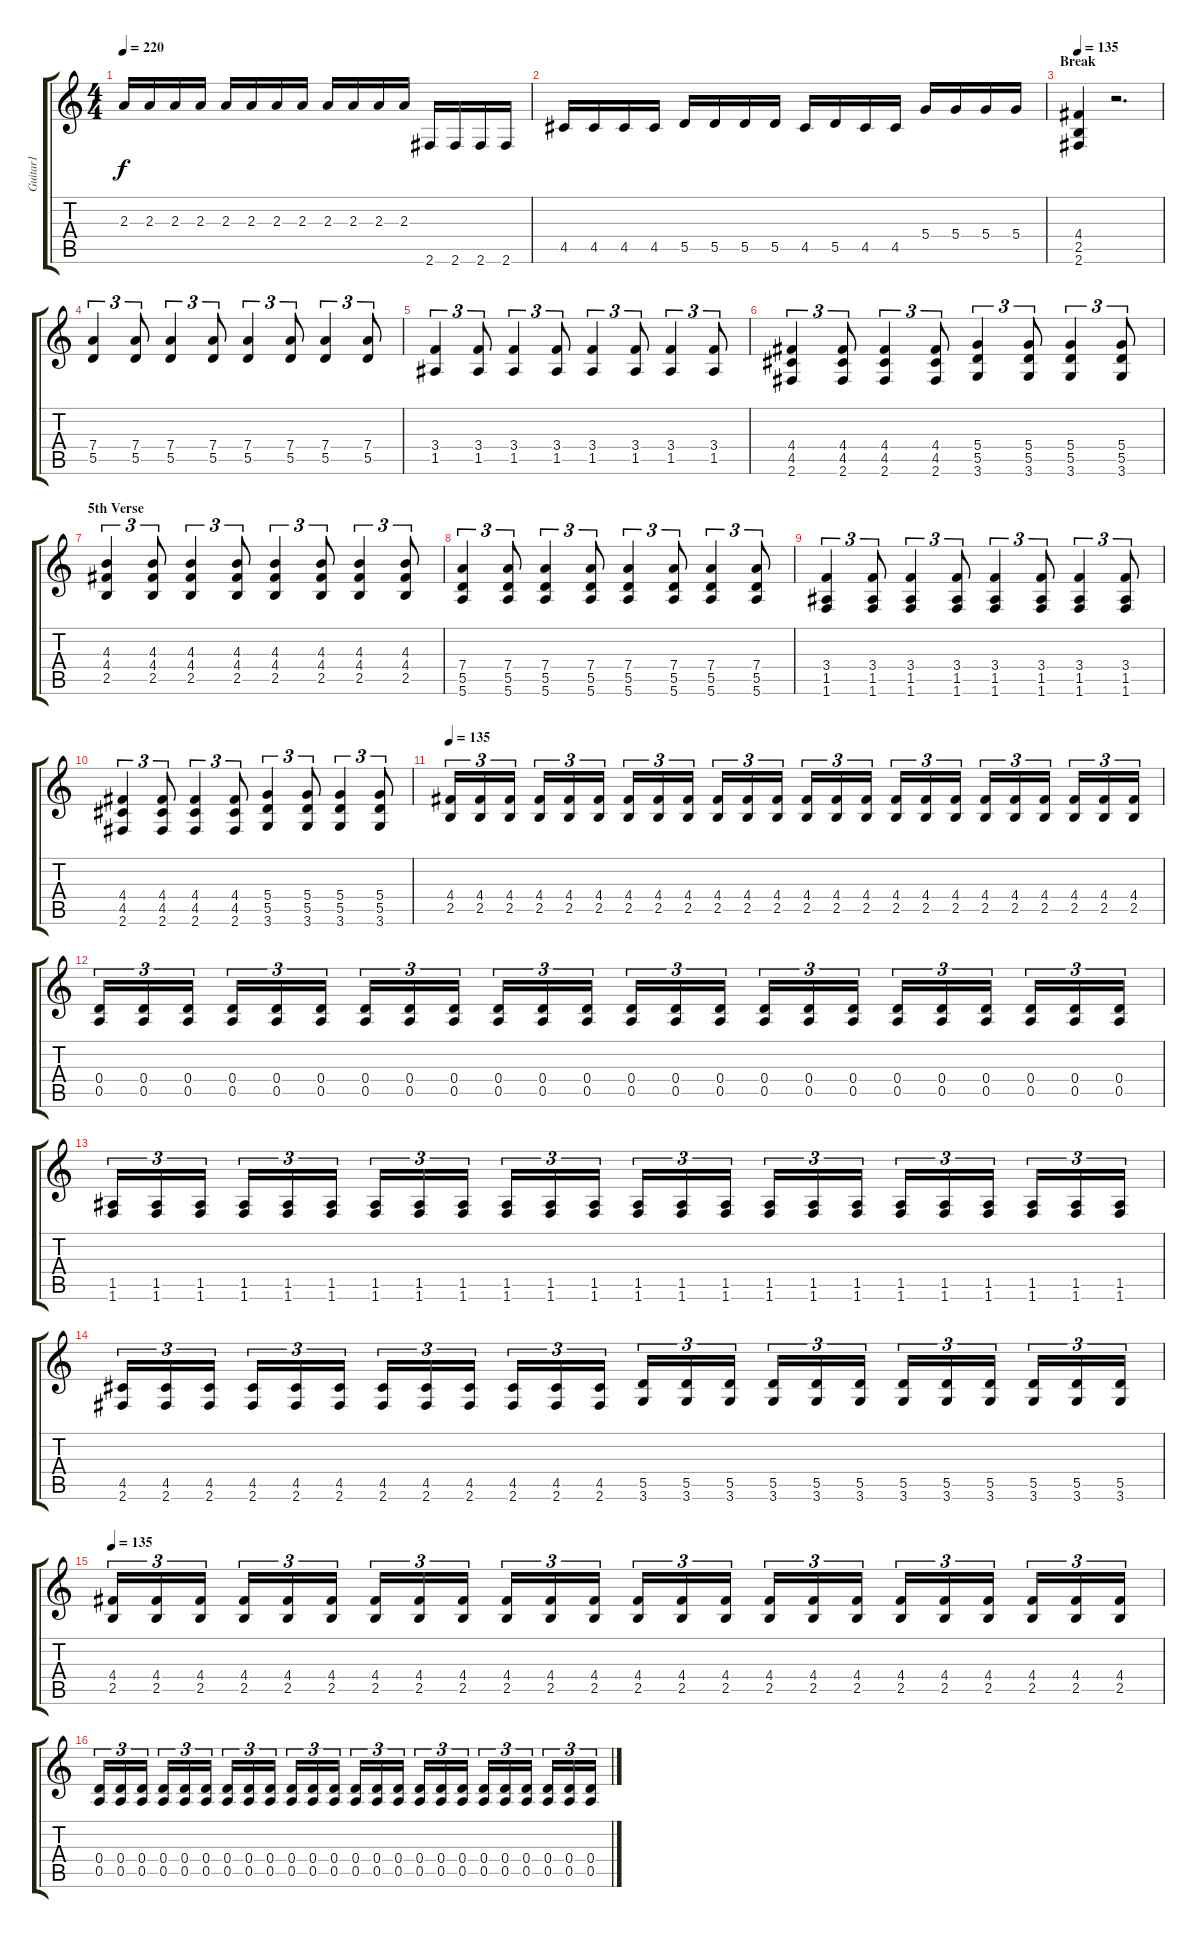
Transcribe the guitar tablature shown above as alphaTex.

\track ("Guitar1" "Guitar1") {instrument distortionguitar}
\staff {score tabs}
\tuning (E4 B3 G3 D3 A2 E2) {hide}
\ts (4 4)
\tempo 220
\clef g2
\ks c
2.3.16{dy f} 2.3.16 2.3.16 2.3.16 2.3.16 2.3.16 2.3.16 2.3.16 2.3.16 2.3.16 2.3.16 2.3.16 2.6.16 2.6.16 2.6.16 2.6.16 |
4.5.16 4.5.16 4.5.16 4.5.16 5.5.16 5.5.16 5.5.16 5.5.16 4.5.16 5.5.16 4.5.16 4.5.16 5.4.16 5.4.16 5.4.16 5.4.16 |
\section ("" "Break")
\tempo 135
(4.4 2.5 2.6).4 r.2{d} |
(7.4 5.5).4{tu (3 2)} (7.4 5.5).8{tu (3 2)} (7.4 5.5).4{tu (3 2)} (7.4 5.5).8{tu (3 2)} (7.4 5.5).4{tu (3 2)} (7.4 5.5).8{tu (3 2)} (7.4 5.5).4{tu (3 2)} (7.4 5.5).8{tu (3 2)} |
(3.4 1.5).4{tu (3 2)} (3.4 1.5).8{tu (3 2)} (3.4 1.5).4{tu (3 2)} (3.4 1.5).8{tu (3 2)} (3.4 1.5).4{tu (3 2)} (3.4 1.5).8{tu (3 2)} (3.4 1.5).4{tu (3 2)} (3.4 1.5).8{tu (3 2)} |
(4.4 4.5 2.6).4{tu (3 2)} (4.4 4.5 2.6).8{tu (3 2)} (4.4 4.5 2.6).4{tu (3 2)} (4.4 4.5 2.6).8{tu (3 2)} (5.4 5.5 3.6).4{tu (3 2)} (5.4 5.5 3.6).8{tu (3 2)} (5.4 5.5 3.6).4{tu (3 2)} (5.4 5.5 3.6).8{tu (3 2)} |
\section ("" "5th Verse")
(4.3 4.4 2.5).4{tu (3 2)} (4.3 4.4 2.5).8{tu (3 2)} (4.3 4.4 2.5).4{tu (3 2)} (4.3 4.4 2.5).8{tu (3 2)} (4.3 4.4 2.5).4{tu (3 2)} (4.3 4.4 2.5).8{tu (3 2)} (4.3 4.4 2.5).4{tu (3 2)} (4.3 4.4 2.5).8{tu (3 2)} |
(7.4 5.5 5.6).4{tu (3 2)} (7.4 5.5 5.6).8{tu (3 2)} (7.4 5.5 5.6).4{tu (3 2)} (7.4 5.5 5.6).8{tu (3 2)} (7.4 5.5 5.6).4{tu (3 2)} (7.4 5.5 5.6).8{tu (3 2)} (7.4 5.5 5.6).4{tu (3 2)} (7.4 5.5 5.6).8{tu (3 2)} |
(3.4 1.5 1.6).4{tu (3 2)} (3.4 1.5 1.6).8{tu (3 2)} (3.4 1.5 1.6).4{tu (3 2)} (3.4 1.5 1.6).8{tu (3 2)} (3.4 1.5 1.6).4{tu (3 2)} (3.4 1.5 1.6).8{tu (3 2)} (3.4 1.5 1.6).4{tu (3 2)} (3.4 1.5 1.6).8{tu (3 2)} |
(4.4 4.5 2.6).4{tu (3 2)} (4.4 4.5 2.6).8{tu (3 2)} (4.4 4.5 2.6).4{tu (3 2)} (4.4 4.5 2.6).8{tu (3 2)} (5.4 5.5 3.6).4{tu (3 2)} (5.4 5.5 3.6).8{tu (3 2)} (5.4 5.5 3.6).4{tu (3 2)} (5.4 5.5 3.6).8{tu (3 2)} |
\tempo 135
(4.4 2.5).16{tu (3 2)} (4.4 2.5).16{tu (3 2)} (4.4 2.5).16{tu (3 2)} (4.4 2.5).16{tu (3 2)} (4.4 2.5).16{tu (3 2)} (4.4 2.5).16{tu (3 2)} (4.4 2.5).16{tu (3 2)} (4.4 2.5).16{tu (3 2)} (4.4 2.5).16{tu (3 2)} (4.4 2.5).16{tu (3 2)} (4.4 2.5).16{tu (3 2)} (4.4 2.5).16{tu (3 2)} (4.4 2.5).16{tu (3 2)} (4.4 2.5).16{tu (3 2)} (4.4 2.5).16{tu (3 2)} (4.4 2.5).16{tu (3 2)} (4.4 2.5).16{tu (3 2)} (4.4 2.5).16{tu (3 2)} (4.4 2.5).16{tu (3 2)} (4.4 2.5).16{tu (3 2)} (4.4 2.5).16{tu (3 2)} (4.4 2.5).16{tu (3 2)} (4.4 2.5).16{tu (3 2)} (4.4 2.5).16{tu (3 2)} |
(0.4 0.5).16{tu (3 2)} (0.4 0.5).16{tu (3 2)} (0.4 0.5).16{tu (3 2)} (0.4 0.5).16{tu (3 2)} (0.4 0.5).16{tu (3 2)} (0.4 0.5).16{tu (3 2)} (0.4 0.5).16{tu (3 2)} (0.4 0.5).16{tu (3 2)} (0.4 0.5).16{tu (3 2)} (0.4 0.5).16{tu (3 2)} (0.4 0.5).16{tu (3 2)} (0.4 0.5).16{tu (3 2)} (0.4 0.5).16{tu (3 2)} (0.4 0.5).16{tu (3 2)} (0.4 0.5).16{tu (3 2)} (0.4 0.5).16{tu (3 2)} (0.4 0.5).16{tu (3 2)} (0.4 0.5).16{tu (3 2)} (0.4 0.5).16{tu (3 2)} (0.4 0.5).16{tu (3 2)} (0.4 0.5).16{tu (3 2)} (0.4 0.5).16{tu (3 2)} (0.4 0.5).16{tu (3 2)} (0.4 0.5).16{tu (3 2)} |
(1.5 1.6).16{tu (3 2)} (1.5 1.6).16{tu (3 2)} (1.5 1.6).16{tu (3 2)} (1.5 1.6).16{tu (3 2)} (1.5 1.6).16{tu (3 2)} (1.5 1.6).16{tu (3 2)} (1.5 1.6).16{tu (3 2)} (1.5 1.6).16{tu (3 2)} (1.5 1.6).16{tu (3 2)} (1.5 1.6).16{tu (3 2)} (1.5 1.6).16{tu (3 2)} (1.5 1.6).16{tu (3 2)} (1.5 1.6).16{tu (3 2)} (1.5 1.6).16{tu (3 2)} (1.5 1.6).16{tu (3 2)} (1.5 1.6).16{tu (3 2)} (1.5 1.6).16{tu (3 2)} (1.5 1.6).16{tu (3 2)} (1.5 1.6).16{tu (3 2)} (1.5 1.6).16{tu (3 2)} (1.5 1.6).16{tu (3 2)} (1.5 1.6).16{tu (3 2)} (1.5 1.6).16{tu (3 2)} (1.5 1.6).16{tu (3 2)} |
(4.5 2.6).16{tu (3 2)} (4.5 2.6).16{tu (3 2)} (4.5 2.6).16{tu (3 2)} (4.5 2.6).16{tu (3 2)} (4.5 2.6).16{tu (3 2)} (4.5 2.6).16{tu (3 2)} (4.5 2.6).16{tu (3 2)} (4.5 2.6).16{tu (3 2)} (4.5 2.6).16{tu (3 2)} (4.5 2.6).16{tu (3 2)} (4.5 2.6).16{tu (3 2)} (4.5 2.6).16{tu (3 2)} (5.5 3.6).16{tu (3 2)} (5.5 3.6).16{tu (3 2)} (5.5 3.6).16{tu (3 2)} (5.5 3.6).16{tu (3 2)} (5.5 3.6).16{tu (3 2)} (5.5 3.6).16{tu (3 2)} (5.5 3.6).16{tu (3 2)} (5.5 3.6).16{tu (3 2)} (5.5 3.6).16{tu (3 2)} (5.5 3.6).16{tu (3 2)} (5.5 3.6).16{tu (3 2)} (5.5 3.6).16{tu (3 2)} |
\tempo 135
(4.4 2.5).16{tu (3 2)} (4.4 2.5).16{tu (3 2)} (4.4 2.5).16{tu (3 2)} (4.4 2.5).16{tu (3 2)} (4.4 2.5).16{tu (3 2)} (4.4 2.5).16{tu (3 2)} (4.4 2.5).16{tu (3 2)} (4.4 2.5).16{tu (3 2)} (4.4 2.5).16{tu (3 2)} (4.4 2.5).16{tu (3 2)} (4.4 2.5).16{tu (3 2)} (4.4 2.5).16{tu (3 2)} (4.4 2.5).16{tu (3 2)} (4.4 2.5).16{tu (3 2)} (4.4 2.5).16{tu (3 2)} (4.4 2.5).16{tu (3 2)} (4.4 2.5).16{tu (3 2)} (4.4 2.5).16{tu (3 2)} (4.4 2.5).16{tu (3 2)} (4.4 2.5).16{tu (3 2)} (4.4 2.5).16{tu (3 2)} (4.4 2.5).16{tu (3 2)} (4.4 2.5).16{tu (3 2)} (4.4 2.5).16{tu (3 2)} |
(0.4 0.5).16{tu (3 2)} (0.4 0.5).16{tu (3 2)} (0.4 0.5).16{tu (3 2)} (0.4 0.5).16{tu (3 2)} (0.4 0.5).16{tu (3 2)} (0.4 0.5).16{tu (3 2)} (0.4 0.5).16{tu (3 2)} (0.4 0.5).16{tu (3 2)} (0.4 0.5).16{tu (3 2)} (0.4 0.5).16{tu (3 2)} (0.4 0.5).16{tu (3 2)} (0.4 0.5).16{tu (3 2)} (0.4 0.5).16{tu (3 2)} (0.4 0.5).16{tu (3 2)} (0.4 0.5).16{tu (3 2)} (0.4 0.5).16{tu (3 2)} (0.4 0.5).16{tu (3 2)} (0.4 0.5).16{tu (3 2)} (0.4 0.5).16{tu (3 2)} (0.4 0.5).16{tu (3 2)} (0.4 0.5).16{tu (3 2)} (0.4 0.5).16{tu (3 2)} (0.4 0.5).16{tu (3 2)} (0.4 0.5).16{tu (3 2)}
